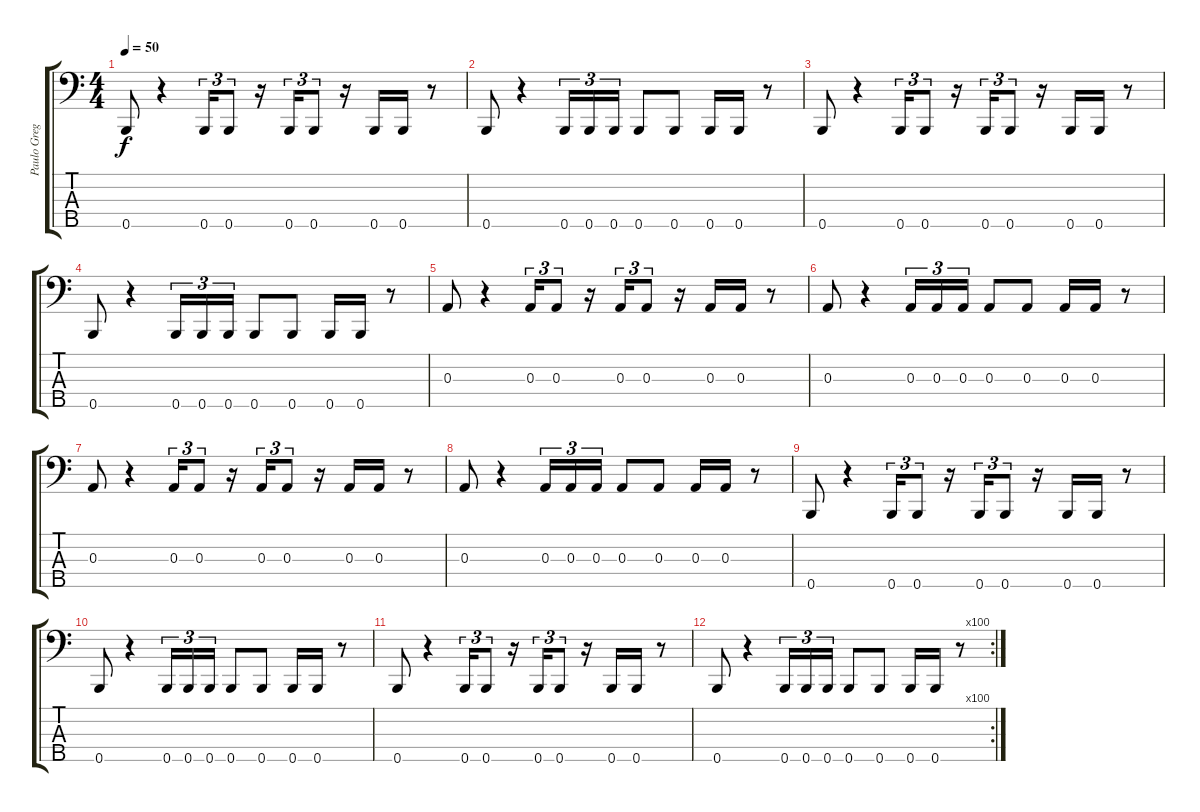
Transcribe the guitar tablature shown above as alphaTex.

\track ("Paulo Gregelotto" "Paulo Greg") {instrument electricbassfinger}
\staff {score tabs}
\tuning (G2 D2 A1 E1 B0) {hide}
\ts (4 4)
\section ("" "")
\tempo 50
\clef f4
\ks c
0.5.8{dy f} r.4 0.5.16{tu (3 2)} 0.5.8{tu (3 2)} r.16 0.5.16{tu (3 2)} 0.5.8{tu (3 2)} r.16 0.5.16 0.5.16 r.8 |
0.5.8 r.4 0.5.16{tu (3 2)} 0.5.16{tu (3 2)} 0.5.16{tu (3 2)} 0.5.8 0.5.8 0.5.16 0.5.16 r.8 |
0.5.8 r.4 0.5.16{tu (3 2)} 0.5.8{tu (3 2)} r.16 0.5.16{tu (3 2)} 0.5.8{tu (3 2)} r.16 0.5.16 0.5.16 r.8 |
0.5.8 r.4 0.5.16{tu (3 2)} 0.5.16{tu (3 2)} 0.5.16{tu (3 2)} 0.5.8 0.5.8 0.5.16 0.5.16 r.8 |
\section ("" "")
0.3.8 r.4 0.3.16{tu (3 2)} 0.3.8{tu (3 2)} r.16 0.3.16{tu (3 2)} 0.3.8{tu (3 2)} r.16 0.3.16 0.3.16 r.8 |
0.3.8 r.4 0.3.16{tu (3 2)} 0.3.16{tu (3 2)} 0.3.16{tu (3 2)} 0.3.8 0.3.8 0.3.16 0.3.16 r.8 |
0.3.8 r.4 0.3.16{tu (3 2)} 0.3.8{tu (3 2)} r.16 0.3.16{tu (3 2)} 0.3.8{tu (3 2)} r.16 0.3.16 0.3.16 r.8 |
0.3.8 r.4 0.3.16{tu (3 2)} 0.3.16{tu (3 2)} 0.3.16{tu (3 2)} 0.3.8 0.3.8 0.3.16 0.3.16 r.8 |
\section ("" "")
0.5.8 r.4 0.5.16{tu (3 2)} 0.5.8{tu (3 2)} r.16 0.5.16{tu (3 2)} 0.5.8{tu (3 2)} r.16 0.5.16 0.5.16 r.8 |
0.5.8 r.4 0.5.16{tu (3 2)} 0.5.16{tu (3 2)} 0.5.16{tu (3 2)} 0.5.8 0.5.8 0.5.16 0.5.16 r.8 |
0.5.8 r.4 0.5.16{tu (3 2)} 0.5.8{tu (3 2)} r.16 0.5.16{tu (3 2)} 0.5.8{tu (3 2)} r.16 0.5.16 0.5.16 r.8 |
\rc 100
0.5.8 r.4 0.5.16{tu (3 2)} 0.5.16{tu (3 2)} 0.5.16{tu (3 2)} 0.5.8 0.5.8 0.5.16 0.5.16 r.8
